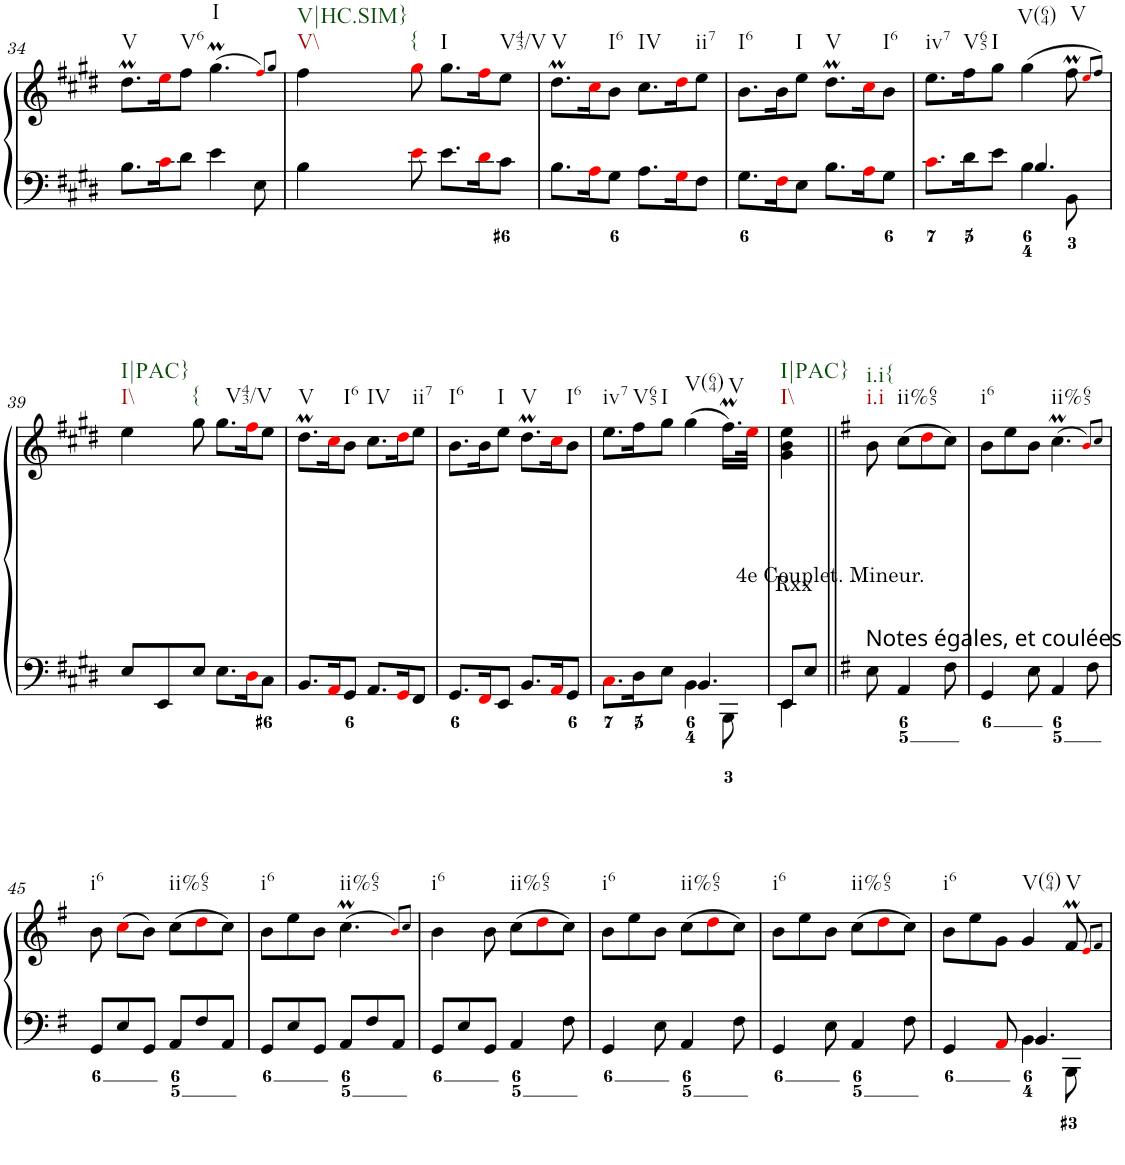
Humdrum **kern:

**kern	**kern
*part1	*part1
*staff2	*staff1
*I"Clavecin	*
!!LO:PB:g=z
*clefF4	*clefG2
*k[f#c#g#d#]	*k[f#c#g#d#]
*E:	*E:
*M6/8	*M6/8
=34	=34
!	!LO:TX:b:t=V
8.B\L	8.dd#m\L
16c#i\K	16eei\K
!	!LO:TX:b:t=V6
8d#\J	8ff#\J
!	!LO:TX:b:t=I
4e\	(4.gg#m\
8E\	.
.	8qff#i/L)
.	8qgg#/J
=35	=35
!	!LO:TX:b:t=V\\
!	!LO:TX:b:t=V|HC.SIM}
4B\	4ff#\
!	!LO:TX:b:t={
8ei\	8gg#i\
!	!LO:TX:b:t=I
8.e\L	8.gg#\L
16d#i\K	16ff#i\K
!	!LO:TX:b:t=V43/V
8c#\J	8ee\J
=36	=36
!	!LO:TX:b:t=V
8.B\L	8.dd#m\L
16Ai\K	16cc#i\K
!	!LO:TX:b:t=I6
8G#\J	8b\J
!	!LO:TX:b:t=IV
8.A\L	8.cc#\L
16G#i\K	16dd#i\K
!	!LO:TX:b:t=ii7
8F#\J	8ee\J
=37	=37
!	!LO:TX:b:t=I6
8.G#\L	8.b\L
16F#i\K	16b\K
!	!LO:TX:b:t=I
8E\J	8ee\J
!	!LO:TX:b:t=V
8.B\L	8.dd#m\L
16Ai\K	16cc#i\K
!	!LO:TX:b:t=I6
8G#\J	8b\J
=38	=38
*^	*
!	!	!LO:TX:b:t=iv7
8.c#i\L	4.ryy	8.ee\L
!	!	!LO:TX:b:t=V65
16d#\K	.	16ff#\K
!	!	!LO:TX:b:t=I
8e\J	.	8gg#\J
!	!	!LO:TX:b:t=V(64)
4.B/	4B\	(4gg#\
!	!	!LO:TX:b:t=V
.	8BB\	8ff#M\
*v	*v	*
.	8qeei/L
.	8qff#/J)
!!LO:LB:g=z
=39	=39
!	!LO:TX:b:t=I\\
!	!LO:TX:b:t=I|PAC}
8E/L	4ee\
8EE/	.
!	!LO:TX:b:t={
8E/J	8gg#\
8.E\L	8.gg#\L
16D#i\K	16ff#i\K
!	!LO:TX:b:t=V43/V
8C#\J	8ee\J
=40	=40
!	!LO:TX:b:t=V
8.BB/L	8.dd#m\L
16AAi/K	16cc#i\K
!	!LO:TX:b:t=I6
8GG#/J	8b\J
!	!LO:TX:b:t=IV
8.AA/L	8.cc#\L
16GG#i/K	16dd#i\K
!	!LO:TX:b:t=ii7
8FF#/J	8ee\J
=41	=41
!	!LO:TX:b:t=I6
8.GG#/L	8.b\L
16FF#i/K	16b\K
!	!LO:TX:b:t=I
8EE/J	8ee\J
!	!LO:TX:b:t=V
8.BB/L	8.dd#m\L
16AAi/K	16cc#i\K
!	!LO:TX:b:t=I6
8GG#/J	8b\J
=42	=42
*^	*
!	!	!LO:TX:b:t=iv7
8.C#i\L	4.ryy	8.ee\L
!	!	!LO:TX:b:t=V65
16D#\K	.	16ff#\K
!	!	!LO:TX:b:t=I
8E\J	.	8gg#\J
!	!	!LO:TX:b:t=V(64)
4.BB/	4BB\	(>4gg#\
!	!	!LO:TX:b:t=V
.	8BBB\	16.ff#M\LL)
.	.	32eei\JJk
=43	=43	=43
!	!	!LO:TX:b:t=I\\
!	!	!LO:TX:b:t=I|PAC}
8EE/L	4EE\	4g#\ 4b\ 4ee\
8E/J	.	.
*v	*v	*
!	!LO:TX:b:t=Rxx
!LO:TX:b:t=Rxx	!
=43X5||	=43X5||
*k[f#]	*k[f#]
*e:	*e:
!	!LO:TX:b:t=Notes égales, et coulées
!	!LO:TX:b:t=i.i
!	!LO:TX:b:t=i.i{
8E\	8b\
!	!LO:TX:b:t=ii%65
4AA/	(>8cc\L
.	8ddi\
8F#\	8cc\J)
=44	=44
!	!LO:TX:b:t=i6
4GG/	8b\L
.	8ee\
8E\	8b\J
!	!LO:TX:b:t=ii%65
4AA/	(4.ccM\
8F#\	.
.	8qbi/L)
.	8qcc/J
!!LO:LB:g=z
=45	=45
!	!LO:TX:b:t=i6
8GG/L	8b\
8E/	(>8cci\L
8GG/J	8b\J)
!	!LO:TX:b:t=ii%65
8AA/L	(>8cc\L
8F#/	8ddi\
8AA/J	8cc\J)
=46	=46
!	!LO:TX:b:t=i6
8GG/L	8b\L
8E/	8ee\
8GG/J	8b\J
!	!LO:TX:b:t=ii%65
8AA/L	(4.ccM\
8F#/	.
8AA/J	.
.	8qbi/L)
.	8qcc/J
=47	=47
!	!LO:TX:b:t=i6
8GG/L	4b\
8E/	.
8GG/J	8b\
!	!LO:TX:b:t=ii%65
4AA/	(>8cc\L
.	8ddi\
8F#\	8cc\J)
=48	=48
!	!LO:TX:b:t=i6
4GG/	8b\L
.	8ee\
8E\	8b\J
!	!LO:TX:b:t=ii%65
4AA/	(>8cc\L
.	8ddi\
8F#\	8cc\J)
=49	=49
!	!LO:TX:b:t=i6
4GG/	8b\L
.	8ee\
8E\	8b\J
!	!LO:TX:b:t=ii%65
4AA/	(>8cc\L
.	8ddi\
8F#\	8cc\J)
=50	=50
*^	*
!	!	!LO:TX:b:t=i6
4GG/	4.ryy	8b\L
.	.	8ee\
8AAi/	.	8g\J
!	!	!LO:TX:b:t=V(64)
4.BB/	4BB\	4g/
!	!	!LO:TX:b:t=V
.	8BBB\	8f#m/
*v	*v	*
.	8qei/L
.	8qf#/J
=	=
*-	*-
